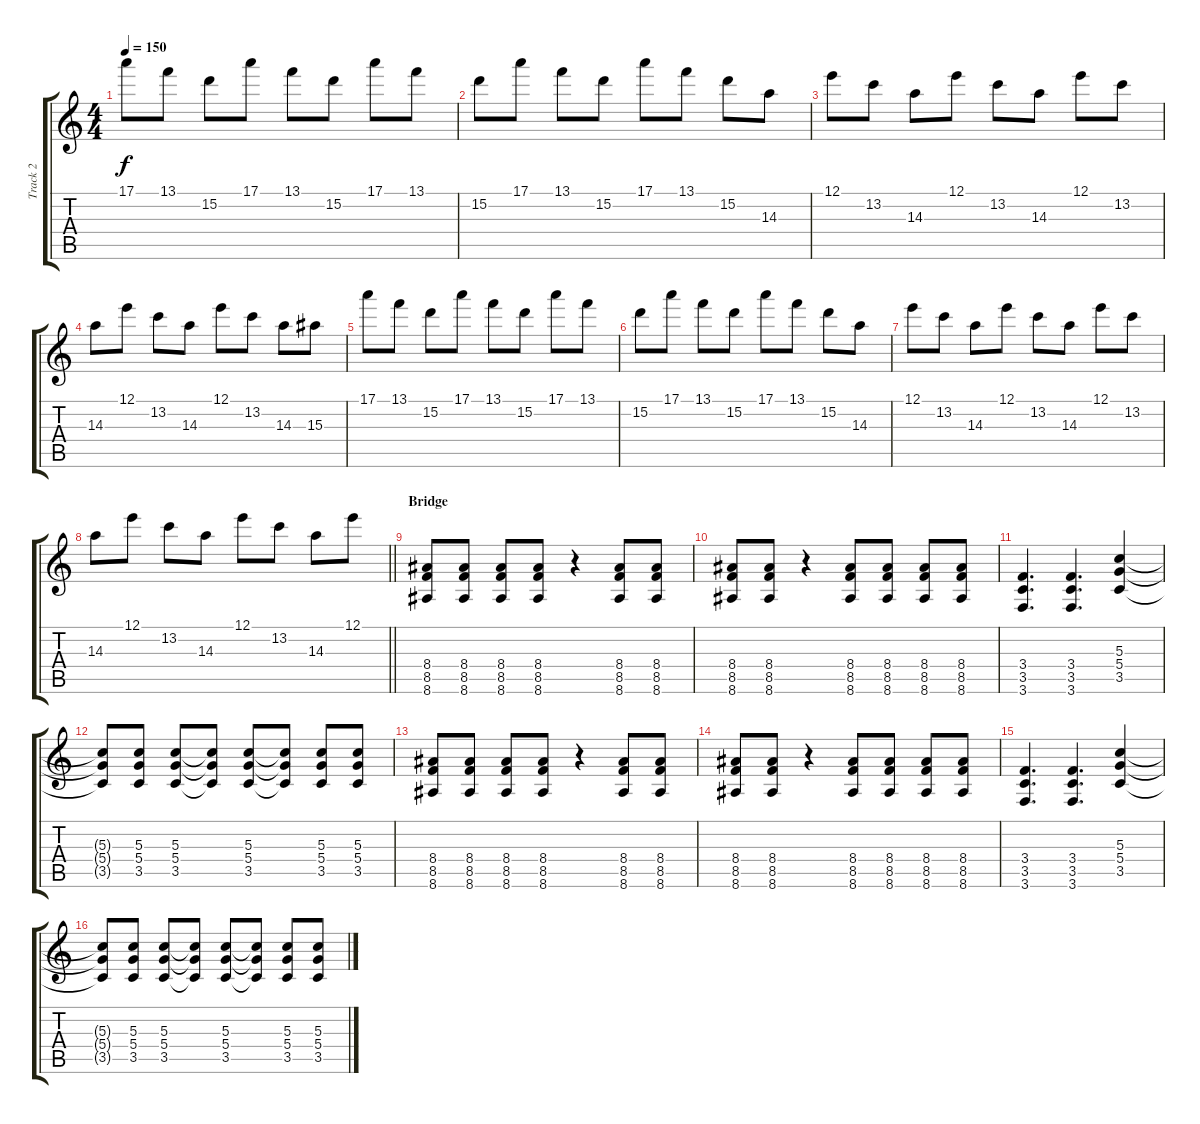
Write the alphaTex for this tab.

\track ("Track 2" "Track 2") {instrument acousticguitarnylon}
\staff {score tabs}
\tuning (E4 B3 G3 D3 A2 D2) {hide}
\ts (4 4)
\tempo 150
\clef g2
\ks c
17.1.8{dy f} 13.1.8 15.2.8 17.1.8 13.1.8 15.2.8 17.1.8 13.1.8 |
15.2.8 17.1.8 13.1.8 15.2.8 17.1.8 13.1.8 15.2.8 14.3.8 |
12.1.8 13.2.8 14.3.8 12.1.8 13.2.8 14.3.8 12.1.8 13.2.8 |
14.3.8 12.1.8 13.2.8 14.3.8 12.1.8 13.2.8 14.3.8 15.3.8 |
17.1.8 13.1.8 15.2.8 17.1.8 13.1.8 15.2.8 17.1.8 13.1.8 |
15.2.8 17.1.8 13.1.8 15.2.8 17.1.8 13.1.8 15.2.8 14.3.8 |
12.1.8 13.2.8 14.3.8 12.1.8 13.2.8 14.3.8 12.1.8 13.2.8 |
\barLineRight lightlight
14.3.8 12.1.8 13.2.8 14.3.8 12.1.8 13.2.8 14.3.8 12.1.8 |
\section ("" "Bridge")
(8.4 8.5 8.6).8{volume 16} (8.4 8.5 8.6).8 (8.4 8.5 8.6).8 (8.4 8.5 8.6).8 r.4 (8.4 8.5 8.6).8 (8.4 8.5 8.6).8 |
(8.4 8.5 8.6).8 (8.4 8.5 8.6).8 r.4 (8.4 8.5 8.6).8 (8.4 8.5 8.6).8 (8.4 8.5 8.6).8 (8.4 8.5 8.6).8 |
(3.4 3.5 3.6).4{d} (3.4 3.5 3.6).4{d} (5.3 5.4 3.5).4 |
(5.3{t} 5.4{t} 3.5{t}).8 (5.3 5.4 3.5).8 (5.3 5.4 3.5).8 (5.3{t} 5.4{t} 3.5{t}).8 (5.3 5.4 3.5).8 (5.3{t} 5.4{t} 3.5{t}).8 (5.3 5.4 3.5).8 (5.3 5.4 3.5).8 |
(8.4 8.5 8.6).8 (8.4 8.5 8.6).8 (8.4 8.5 8.6).8 (8.4 8.5 8.6).8 r.4 (8.4 8.5 8.6).8 (8.4 8.5 8.6).8 |
(8.4 8.5 8.6).8 (8.4 8.5 8.6).8 r.4 (8.4 8.5 8.6).8 (8.4 8.5 8.6).8 (8.4 8.5 8.6).8 (8.4 8.5 8.6).8 |
(3.4 3.5 3.6).4{d} (3.4 3.5 3.6).4{d} (5.3 5.4 3.5).4 |
(5.3{t} 5.4{t} 3.5{t}).8 (5.3 5.4 3.5).8 (5.3 5.4 3.5).8 (5.3{t} 5.4{t} 3.5{t}).8 (5.3 5.4 3.5).8 (5.3{t} 5.4{t} 3.5{t}).8 (5.3 5.4 3.5).8 (5.3 5.4 3.5).8
